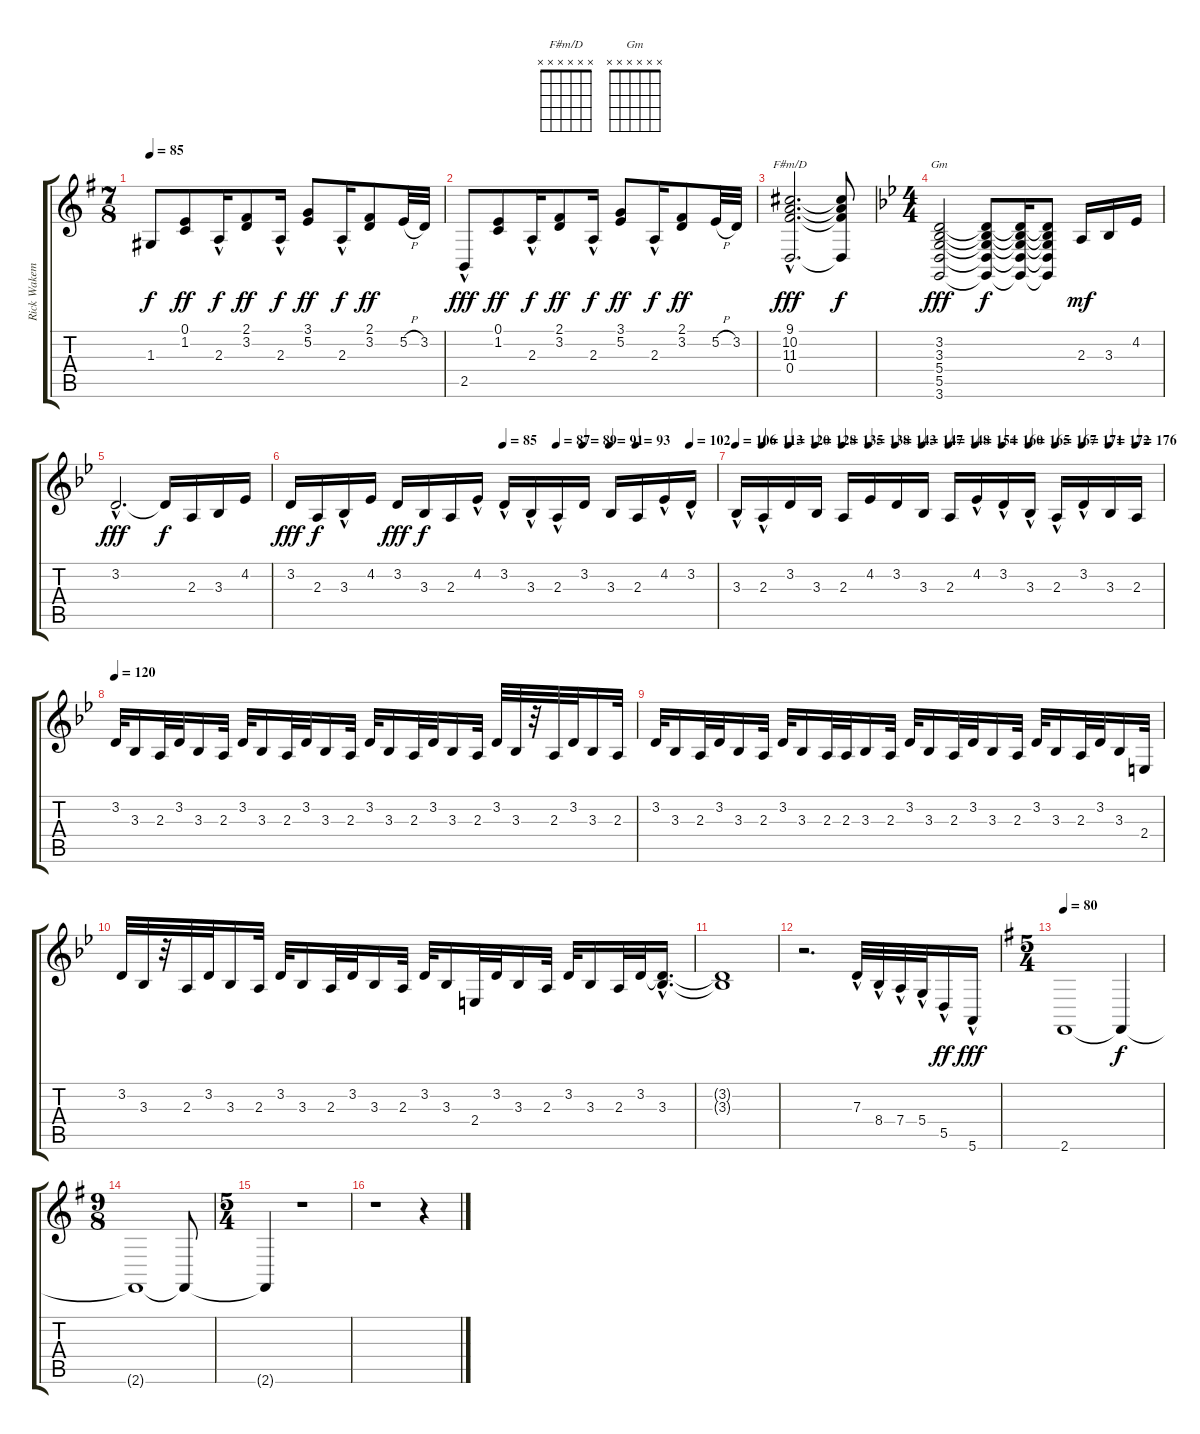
\track ("Rick Wakeman 1" "Rick Wakem") {instrument drawbarorgan}
\staff {score tabs}
\tuning (E4 B3 G3 D3 A2 E2) {hide}
\chord ("F#m/D" x x x x x x) {firstfret 0}
\chord ("Gm" x x x x x x) {firstfret 0}
\ts (7 8)
\tempo 85
\clef g2
\ks g
1.3.8{dy f} (0.1 1.2).8{dy ff} 2.3{hac}.16{dy f} (2.1 3.2).8{dy ff} 2.3{hac}.16{dy f} (3.1 5.2).8{dy ff} 2.3{hac}.16{dy f} (2.1 3.2).8{dy ff} 5.2{h}.32 3.2.32 |
2.5{hac}.8{dy fff} (0.1 1.2).8{dy ff} 2.3{hac}.16{dy f} (2.1 3.2).8{dy ff} 2.3{hac}.16{dy f} (3.1 5.2).8{dy ff} 2.3{hac}.16{dy f} (2.1 3.2).8{dy ff} 5.2{h}.32 3.2.32 |
(9.1{hac} 10.2{hac} 11.3{hac} 0.4{hac}).2{d ch "F#m/D" dy fff} (9.1{t} 10.2{t} 11.3{t} 0.4{t}).8{dy f} |
\ts (4 4)
\ks gminor
(3.2 3.3 5.4 5.5 3.6).2{ch "Gm" dy fff instrument brightacousticpiano} (3.2{t} 3.3{t} 5.4{t} 5.5{t} 3.6{t}).8{dy f} (3.2{t} 3.3{t} 5.4{t} 5.5{t} 3.6{t}).16 (3.2{t} 3.3{t} 5.4{t} 5.5{t} 3.6{t}).8 2.3.16{dy mf} 3.3.16 4.2.16 |
3.2{hac}.2{d dy fff} 3.2{t}.16{dy f} 2.3.16 3.3.16 4.2.16 |
\tempo (85 0.5)
\tempo (87 0.625)
\tempo (89 0.6875)
\tempo (91 0.75)
\tempo (93 0.8125)
\tempo (102 0.9375)
3.2.16{dy fff} 2.3.16{dy f} 3.3{hac}.16 4.2.16 3.2.16{dy fff} 3.3.16{dy f} 2.3.16 4.2{hac}.16 3.2{hac}.16 3.3{hac}.16 2.3{hac}.16 3.2.16 3.3.16 2.3.16 4.2{hac}.16 3.2{hac}.16 |
\tempo 106
\tempo (113 0.0625)
\tempo (120 0.125)
\tempo (128 0.1875)
\tempo (135 0.25)
\tempo (138 0.3125)
\tempo (143 0.375)
\tempo (147 0.4375)
\tempo (148 0.5)
\tempo (154 0.5625)
\tempo (160 0.625)
\tempo (165 0.6875)
\tempo (167 0.75)
\tempo (171 0.8125)
\tempo (172 0.875)
\tempo (176 0.9375)
3.3{hac}.16 2.3{hac}.16 3.2.16 3.3.16 2.3.16 4.2.16 3.2.16 3.3.16 2.3.16 4.2{hac}.16 3.2{hac}.16 3.3{hac}.16 2.3{hac}.16 3.2{hac}.16 3.3.16 2.3.16 |
\tempo 120
3.2.32 3.3.16 2.3.32 3.2.32 3.3.16 2.3.32 3.2.32 3.3.16 2.3.32 3.2.32 3.3.16 2.3.32 3.2.32 3.3.16 2.3.32 3.2.32 3.3.16 2.3.32 3.2.32 3.3.32 r.32 2.3.32 3.2.32 3.3.16 2.3.32 |
3.2.32 3.3.16 2.3.32 3.2.32 3.3.16 2.3.32 3.2.32 3.3.16 2.3.32 2.3.32 3.3.16 2.3.32 3.2.32 3.3.16 2.3.32 3.2.32 3.3.16 2.3.32 3.2.32 3.3.16 2.3.32 3.2.32 3.3.16 2.4.32 |
3.2.32 3.3.32 r.32 2.3.32 3.2.32 3.3.16 2.3.32 3.2.32 3.3.16 2.3.32 3.2.32 3.3.16 2.3.32 3.2.32 3.3.16 2.4.32 3.2.32 3.3.16 2.3.32 3.2.32 3.3.16 2.3.32 3.2.32 (3.2{hac t} 3.3{hac}).16{d} |
(3.2{t} 3.3{t}).1 |
r.2{d} 7.3{hac}.32 8.4{hac}.32 7.4{hac}.32 5.4{hac}.32 5.5{hac}.16{dy ff} 5.6{hac}.16{dy fff} |
\ts (5 4)
\tempo 80
\ks eminor
2.6.1 2.6{t}.4{dy f} |
\ts (9 8)
2.6{t}.1 2.6{t}.8 |
\ts (5 4)
2.6{t}.4 r.1 |
r.1 r.4
